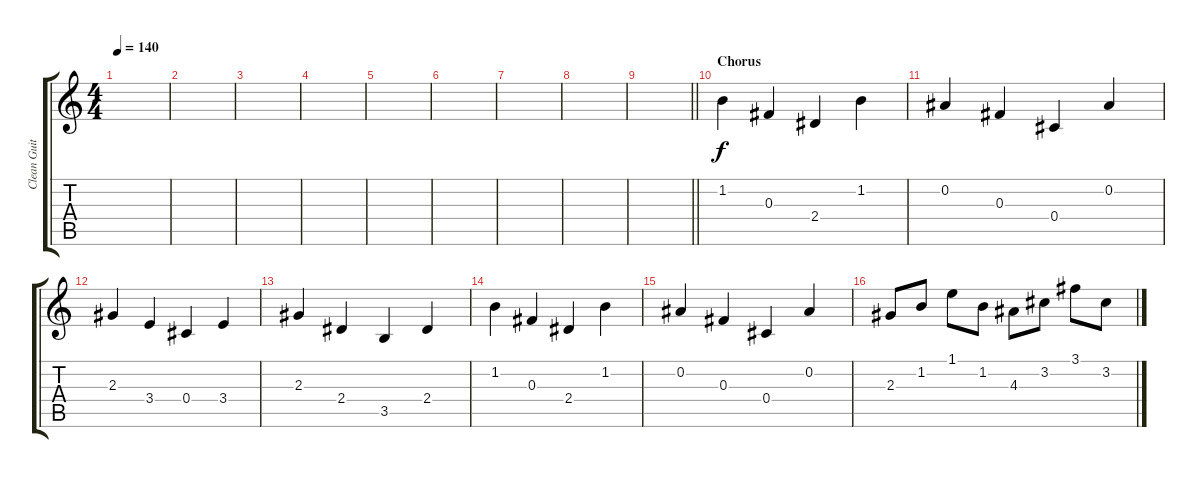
\track ("Clean Guitar" "Clean Guit") {instrument electricguitarclean}
\staff {score tabs}
\tuning (Eb4 Bb3 Gb3 Db3 Ab2 Eb2) {hide}
\ts (4 4)
\tempo 140
\clef g2
\ks c
|
|
|
|
|
|
|
|
\barLineRight lightlight
|
\section ("" "Chorus")
1.2.4 0.3.4 2.4.4 1.2.4 |
0.2.4 0.3.4 0.4.4 0.2.4 |
2.3.4 3.4.4 0.4.4 3.4.4 |
2.3.4 2.4.4 3.5.4 2.4.4 |
1.2.4 0.3.4 2.4.4 1.2.4 |
0.2.4 0.3.4 0.4.4 0.2.4 |
2.3.8 1.2.8 1.1.8 1.2.8 4.3.8 3.2.8 3.1.8 3.2.8
